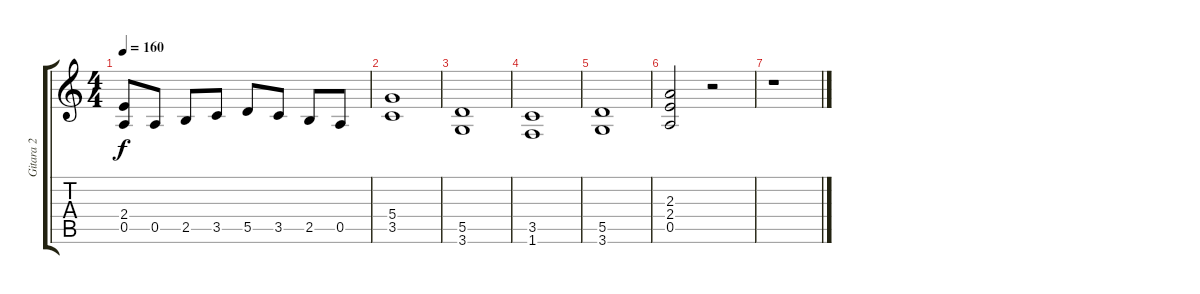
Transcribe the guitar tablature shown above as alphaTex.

\track ("Gitara 2" "Gitara 2") {instrument distortionguitar}
\staff {score tabs}
\tuning (E4 B3 G3 D3 A2 E2) {hide}
\ts (4 4)
\tempo 160
\clef g2
\ks c
(2.4{t} 0.5{t}).8{dy f} 0.5.8 2.5.8 3.5.8 5.5.8 3.5.8 2.5.8 0.5.8 |
(5.4 3.5).1 |
(5.5 3.6).1 |
(3.5 1.6).1 |
(5.5 3.6).1 |
(2.3 2.4 0.5).2 r.2 |
r.1
